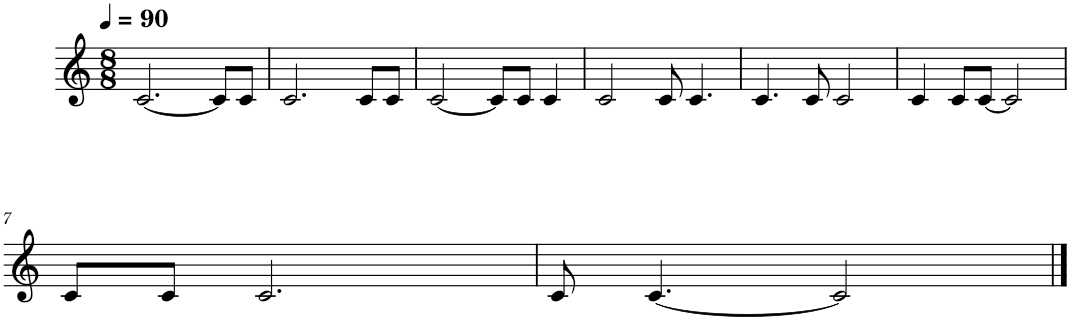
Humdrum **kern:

**kern
*part1
*staff1
*I"Piano
*I'Pno.
*clefG2
*k[]
*M8/8
*MM90
=1
[2.c/
8c/L]
8c/J
=2
2.c/
8c/L
8c/J
=3
[2c/
8c/L]
8c/J
4c/
=4
2c/
8c/
4.c/
=5
4.c/
8c/
2c/
=6
4c/
8c/L
[8c/J
2c/]
!!LO:LB:g=z
=7
8c/L
8c/J
2.c/
=8
8c/
[4.c/
2c/]
==
*-
